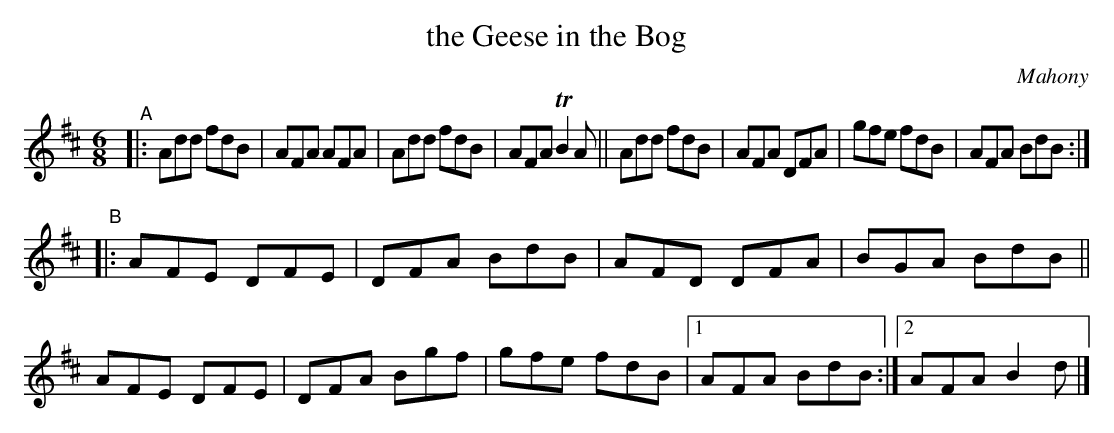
X:1
T: the Geese in the Bog
O: Mahony
M: 6/8
L: 1/8
K: D
"^A"|:\
Add fdB | AFA AFA | Add fdB | AFA TB2A ||\
Add fdB | AFA DFA | gfe fdB | AFA BdB :|
"^B"|:\
AFE DFE | DFA BdB | AFD DFA | BGA BdB ||\
AFE DFE | DFA Bgf | gfe fdB |1 AFA BdB :|2 AFA B2d |]
